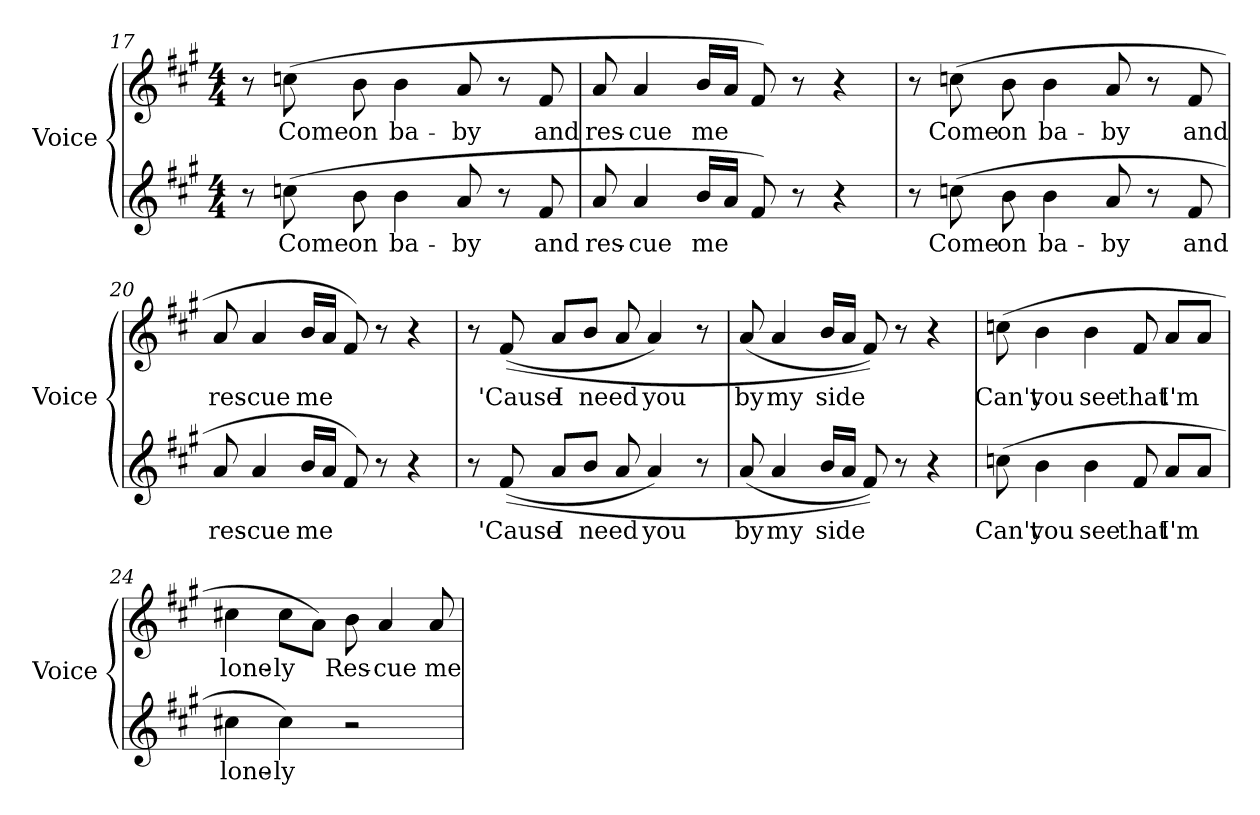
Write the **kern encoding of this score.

**kern	**text	**kern	**text
*part2	*part2	*part1	*part1
*staff2	*staff2	*staff1	*staff1
*I"Voice	*	*I"Voice	*
*I'Voice	*	*I'Voice	*
*clefG2	*	*clefG2	*
*k[f#c#g#]	*	*k[f#c#g#]	*
*A:	*	*A:	*
*M4/4	*	*M4/4	*
=17	=17	=17	=17
8r	.	8r	.
!	!LO:LY:b:color=#000000	!	!
!	!	!	!LO:LY:b:color=#000000
(8ccni\	Come	(8ccni\	Come
!	!LO:LY:b:color=#000000	!	!
!	!	!	!LO:LY:b:color=#000000
8bi\	on	8bi\	on
!	!LO:LY:b:color=#000000	!	!
!	!	!	!LO:LY:b:color=#000000
4bi\	ba-	4bi\	ba-
!	!LO:LY:b:color=#000000	!	!
!	!	!	!LO:LY:b:color=#000000
8ai/	-by	8ai/	-by
8r	.	8r	.
!	!LO:LY:b:color=#000000	!	!
!	!	!	!LO:LY:b:color=#000000
8f#i/	and	8f#i/	and
!!LO:PB:g=z
=18	=18	=18	=18
!	!LO:LY:b:color=#000000	!	!
!	!	!	!LO:LY:b:color=#000000
8ai/	res-	8ai/	res-
!	!LO:LY:b:color=#000000	!	!
!	!	!	!LO:LY:b:color=#000000
4ai/	-cue	4ai/	-cue
!	!LO:LY:b:color=#000000	!	!
!	!	!	!LO:LY:b:color=#000000
16bi/LL	me	16bi/LL	me
16ai/JJ	.	16ai/JJ	.
8f#i/)	.	8f#i/)	.
8r	.	8r	.
4r	.	4r	.
=19	=19	=19	=19
8r	.	8r	.
!	!LO:LY:b:color=#000000	!	!
!	!	!	!LO:LY:b:color=#000000
(8ccni\	Come	(8ccni\	Come
!	!LO:LY:b:color=#000000	!	!
!	!	!	!LO:LY:b:color=#000000
8bi\	on	8bi\	on
!	!LO:LY:b:color=#000000	!	!
!	!	!	!LO:LY:b:color=#000000
4bi\	ba-	4bi\	ba-
!	!LO:LY:b:color=#000000	!	!
!	!	!	!LO:LY:b:color=#000000
8ai/	-by	8ai/	-by
8r	.	8r	.
!	!LO:LY:b:color=#000000	!	!
!	!	!	!LO:LY:b:color=#000000
8f#i/	and	8f#i/	and
=20	=20	=20	=20
!	!LO:LY:b:color=#000000	!	!
!	!	!	!LO:LY:b:color=#000000
8ai/	res-	8ai/	res-
!	!LO:LY:b:color=#000000	!	!
!	!	!	!LO:LY:b:color=#000000
4ai/	-cue	4ai/	-cue
!	!LO:LY:b:color=#000000	!	!
!	!	!	!LO:LY:b:color=#000000
16bi/LL	me	16bi/LL	me
16ai/JJ	.	16ai/JJ	.
8f#i/)	.	8f#i/)	.
8r	.	8r	.
4r	.	4r	.
=21	=21	=21	=21
8r	.	8r	.
!	!LO:LY:b:color=#000000	!	!
!	!	!	!LO:LY:b:color=#000000
((8f#i/	'Cause	((8f#i/	'Cause
!	!LO:LY:b:color=#000000	!	!
!	!	!	!LO:LY:b:color=#000000
8ai/L	I	8ai/L	I
!	!LO:LY:b:color=#000000	!	!
!	!	!	!LO:LY:b:color=#000000
8bi/J	need	8bi/J	need
8ai/	.	8ai/	.
!	!LO:LY:b:color=#000000	!	!
!	!	!	!LO:LY:b:color=#000000
4ai/)	you	4ai/)	you
8r	.	8r	.
!!LO:LB:g=z
=22	=22	=22	=22
!	!LO:LY:b:color=#000000	!	!
!	!	!	!LO:LY:b:color=#000000
(8ai/	by	(8ai/	by
!	!LO:LY:b:color=#000000	!	!
!	!	!	!LO:LY:b:color=#000000
4ai/	my	4ai/	my
!	!LO:LY:b:color=#000000	!	!
!	!	!	!LO:LY:b:color=#000000
16bi/LL	side	16bi/LL	side
16ai/JJ	.	16ai/JJ	.
8f#i/))	.	8f#i/))	.
8r	.	8r	.
4r	.	4r	.
=23	=23	=23	=23
!	!LO:LY:b:color=#000000	!	!
!	!	!	!LO:LY:b:color=#000000
(8ccni\	Can't	(8ccni\	Can't
!	!LO:LY:b:color=#000000	!	!
!	!	!	!LO:LY:b:color=#000000
4bi\	you	4bi\	you
!	!LO:LY:b:color=#000000	!	!
!	!	!	!LO:LY:b:color=#000000
4bi\	see	4bi\	see
!	!LO:LY:b:color=#000000	!	!
!	!	!	!LO:LY:b:color=#000000
8f#i/	that	8f#i/	that
!	!LO:LY:b:color=#000000	!	!
!	!	!	!LO:LY:b:color=#000000
8ai/L	I'm	8ai/L	I'm
8ai/J	.	8ai/J	.
=24	=24	=24	=24
!	!LO:LY:b:color=#000000	!	!
!	!	!	!LO:LY:b:color=#000000
4cc#Xi\	lone-	4cc#Xi\	lone-
!	!LO:LY:b:color=#000000	!	!
!	!	!	!LO:LY:b:color=#000000
4cc#i\)	-ly	8cc#i\L	-ly
.	.	8ai\J)	.
!	!	!	!LO:LY:b:color=#000000
2r	.	8bi\	Res-
!	!	!	!LO:LY:b:color=#000000
.	.	4ai/	-cue
!	!	!	!LO:LY:b:color=#000000
.	.	8ai/	me
=	=	=	=
*-	*-	*-	*-
